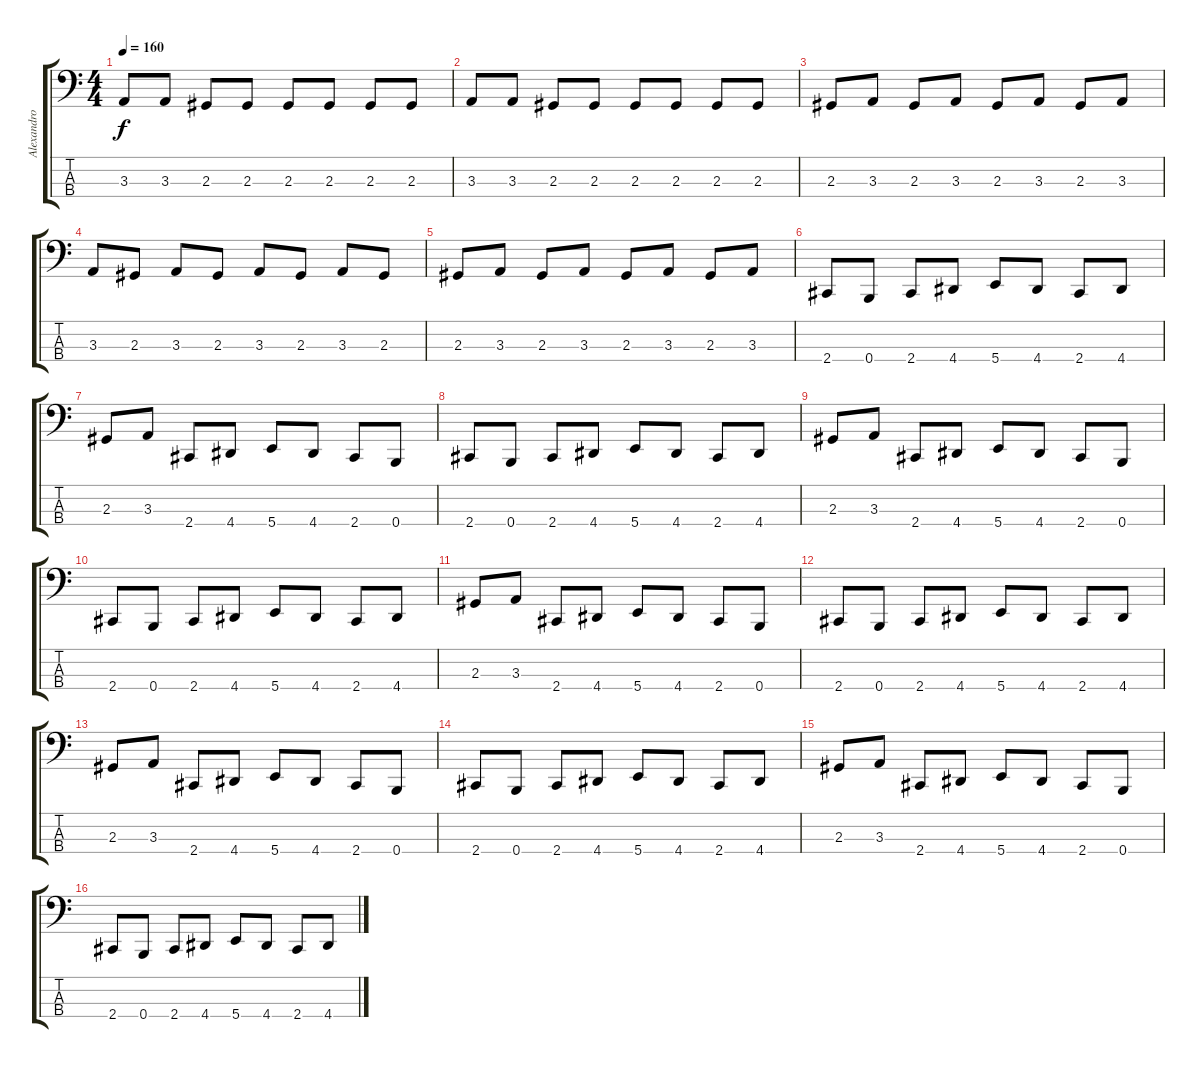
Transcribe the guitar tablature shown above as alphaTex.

\track ("Alexandro" "Alexandro") {instrument electricbasspick}
\staff {score tabs}
\tuning (E2 B1 Gb1 B0) {hide}
\ts (4 4)
\tempo 160
\clef f4
\ks c
3.3.8{dy f} 3.3.8 2.3.8 2.3.8 2.3.8 2.3.8 2.3.8 2.3.8 |
3.3.8 3.3.8 2.3.8 2.3.8 2.3.8 2.3.8 2.3.8 2.3.8 |
2.3.8 3.3.8 2.3.8 3.3.8 2.3.8 3.3.8 2.3.8 3.3.8 |
3.3.8 2.3.8 3.3.8 2.3.8 3.3.8 2.3.8 3.3.8 2.3.8 |
2.3.8 3.3.8 2.3.8 3.3.8 2.3.8 3.3.8 2.3.8 3.3.8 |
2.4.8 0.4.8 2.4.8 4.4.8 5.4.8 4.4.8 2.4.8 4.4.8 |
2.3.8 3.3.8 2.4.8 4.4.8 5.4.8 4.4.8 2.4.8 0.4.8 |
2.4.8 0.4.8 2.4.8 4.4.8 5.4.8 4.4.8 2.4.8 4.4.8 |
2.3.8 3.3.8 2.4.8 4.4.8 5.4.8 4.4.8 2.4.8 0.4.8 |
2.4.8 0.4.8 2.4.8 4.4.8 5.4.8 4.4.8 2.4.8 4.4.8 |
2.3.8 3.3.8 2.4.8 4.4.8 5.4.8 4.4.8 2.4.8 0.4.8 |
2.4.8 0.4.8 2.4.8 4.4.8 5.4.8 4.4.8 2.4.8 4.4.8 |
2.3.8 3.3.8 2.4.8 4.4.8 5.4.8 4.4.8 2.4.8 0.4.8 |
2.4.8 0.4.8 2.4.8 4.4.8 5.4.8 4.4.8 2.4.8 4.4.8 |
2.3.8 3.3.8 2.4.8 4.4.8 5.4.8 4.4.8 2.4.8 0.4.8 |
2.4.8 0.4.8 2.4.8 4.4.8 5.4.8 4.4.8 2.4.8 4.4.8
